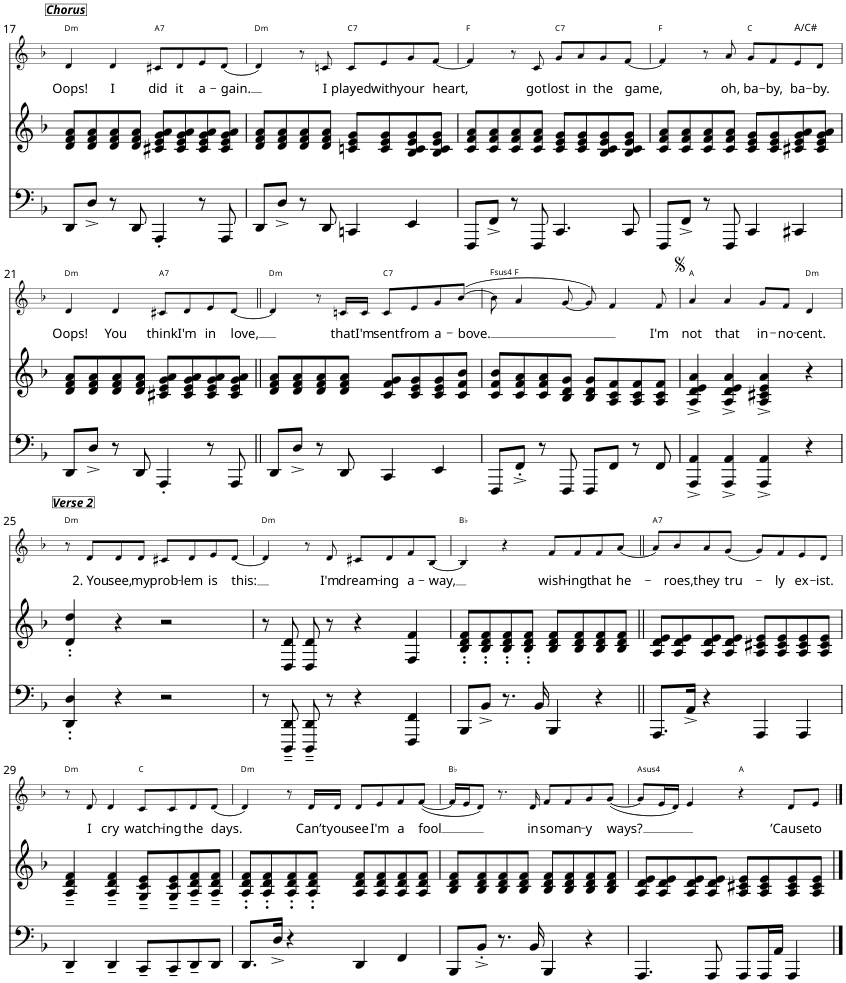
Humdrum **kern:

**kern	**kern	**kern	**text	**harte
*part3	*part2	*part1	*part1	*part1
*staff3	*staff2	*staff1	*staff1	*
*I"Piano	*I"Piano	*I"Piano	*	*
*I'Pno	*I'Pno	*I'Pno	*	*
!!LO:PB:g=z
*clefF4	*clefG2	*clefG2	*	*
*k[b-]	*k[b-]	*k[b-]	*	*
*M4/4	*M4/4	*M4/4	*	*
=17	=17	=17	=17	=17
!	!	!LO:TX:a:Bi:t=Chorus	!	!
!	!	!	!LO:LY:b	!LO:H:kt=m
8DD/L	8d/ 8f/ 8a/L	4d/	Oops!	D:min
8D^/J	8d/ 8f/ 8a/	.	.	.
!	!	!	!LO:LY:b	!
8r	8d/ 8f/ 8a/	4d/	I	.
8DD/	8d/ 8f/ 8a/J	.	.	.
!	!	!	!LO:LY:b	!LO:H:kt=7
4AAA'/	8c#X/ 8e/ 8g/ 8a/L	8c#X/L	did	A:7
!	!	!	!LO:LY:b	!
.	8c#/ 8e/ 8g/ 8a/	8d/	it	.
!	!	!	!LO:LY:b	!
8r	8c#/ 8e/ 8g/ 8a/	8e/	a-	.
!	!	!	!LO:LY:b	!
8AAA/	8c#/ 8e/ 8g/ 8a/J	(8d/J	-gain.	.
=18	=18	=18	=18	=18
!	!	!	!	!LO:H:kt=m
8DD/L	8d/ 8f/ 8a/L	4d/)	.	D:min
8D^/J	8d/ 8f/ 8a/	.	.	.
8r	8d/ 8f/ 8a/	8r	.	.
!	!	!	!LO:LY:b	!
8DD/	8d/ 8f/ 8a/J	8cn/	I	.
!	!	!	!LO:LY:b	!LO:H:kt=7
4CCn/	8cn/ 8e/ 8g/L	8c/L	played	C:7
!	!	!	!LO:LY:b	!
.	8c/ 8e/ 8g/	8e/	with	.
!	!	!	!LO:LY:b	!
4EE/	8B-/ 8c/ 8e/ 8g/	8g/	your	.
!	!	!	!LO:LY:b	!
.	8B-/ 8c/ 8e/ 8g/J	[8f/J	heart,	.
=19	=19	=19	=19	=19
8FFF/L	8c/ 8f/ 8a/L	4f/]	.	F:maj
8FF^/J	8c/ 8f/ 8a/	.	.	.
8r	8c/ 8f/ 8a/	8r	.	.
!	!	!	!LO:LY:b	!
8FFF/	8c/ 8f/ 8a/J	8c/	got	.
!	!	!	!LO:LY:b	!LO:H:kt=7
4.CC/	8c/ 8e/ 8g/L	8g/L	lost	C:7
!	!	!	!LO:LY:b	!
.	8c/ 8e/ 8g/	8a/	in	.
!	!	!	!LO:LY:b	!
.	8B-/ 8c/ 8e/ 8g/	8g/	the	.
!	!	!	!LO:LY:b	!
8CC/	8B-/ 8c/ 8e/ 8g/J	[8f/J	game,	.
=20	=20	=20	=20	=20
8FFF/L	8c/ 8f/ 8a/L	4f/]	.	F:maj
8FF^/J	8c/ 8f/ 8a/	.	.	.
8r	8c/ 8f/ 8a/	8r	.	.
!	!	!	!LO:LY:b	!
8FFF/	8c/ 8f/ 8a/J	8a/	oh,	.
!	!	!	!LO:LY:b	!
4CC/	8c/ 8e/ 8g/L	8g/L	ba-	C:maj
!	!	!	!LO:LY:b	!
.	8c/ 8e/ 8g/	8f/	-by,	.
!	!	!LO:TX:a:t=A/C#	!	!
!	!	!	!LO:LY:b	!
4CC#X/	8c#X/ 8e/ 8g/ 8a/	8e/	ba-	.
!	!	!	!LO:LY:b	!
.	8c#/ 8e/ 8g/ 8a/J	8d/J	-by.	.
!!LO:LB:g=z
=21	=21	=21	=21	=21
!	!	!	!LO:LY:b	!LO:H:kt=m
8DD/L	8d/ 8f/ 8a/L	4d/	-Oops!	D:min
8D^/J	8d/ 8f/ 8a/	.	.	.
!	!	!	!LO:LY:b	!
8r	8d/ 8f/ 8a/	4d/	You	.
8DD/	8d/ 8f/ 8a/J	.	.	.
!	!	!	!LO:LY:b	!LO:H:kt=7
4AAA'/	8c#X/ 8e/ 8g/ 8a/L	8c#X/L	think	A:7
!	!	!	!LO:LY:b	!
.	8c#/ 8e/ 8g/ 8a/	8d/	I'm	.
!	!	!	!LO:LY:b	!
8r	8c#/ 8e/ 8g/ 8a/	8e/	in	.
!	!	!	!LO:LY:b	!
8AAA/	8c#/ 8e/ 8g/ 8a/J	[8d/J	love,	.
=22||	=22||	=22||	=22||	=22||
!	!	!	!	!LO:H:kt=m
8DD/L	8d/ 8f/ 8a/L	4d/]	.	D:min
8D^/J	8d/ 8f/ 8a/	.	.	.
8r	8d/ 8f/ 8a/	8r	.	.
!	!	!	!LO:LY:b	!
8DD/	8d/ 8f/ 8a/J	16cn/LL	that	.
!	!	!	!LO:LY:b	!
.	.	16c/JJ	I'm	.
!	!	!	!LO:LY:b	!LO:H:kt=7
4CC/	8c/ 8f/ 8g/L	8c/L	sent	C:7
!	!	!	!LO:LY:b	!
.	8c/ 8e/ 8g/	8e/	from	.
!	!	!	!LO:LY:b	!
4EE/	8c/ 8e/ 8g/	8g/	a-	.
!	!	!	!LO:LY:b	!
.	8c/ 8f/ 8b-/J	([8b-/J	-bove.	.
=23	=23	=23	=23	=23
!	!	!	!	!LO:H:kt=4
8FFF/L	8c/ 8f/ 8b-/L	8b-\]	.	F:sus4
8FF'^/J	8c/ 8f/ 8a/	4a/	.	F:maj
8r	8c/ 8f/ 8a/	.	.	.
8FFF/	8B-/ 8d/ 8g/J	[8g/	.	.
8FFF/L	8B-/ 8d/ 8g/L	8g/])	.	.
8FF/J	8A/ 8c/ 8f/	4f/	.	.
8r	8A/ 8c/ 8f/	.	.	.
!	!	!	!LO:LY:b	!
8FF/	8A/ 8c/ 8f/J	8f/	I'm	.
=24	=24	=24	=24	=24
!	!	!	!LO:LY:b	!
4AAA/^ 4AA/^	4A/^ 4d/^ 4e/^ 4a/^	4a/	not	A:maj
!	!	!	!LO:LY:b	!
4AAA/^ 4AA/^	4A/^ 4d/^ 4e/^ 4a/^	4a/	that	.
!	!	!	!LO:LY:b	!
4AAA/^ 4AA/^	4A/^ 4c#X/^ 4e/^ 4a/^	8g/L	in-	.
!	!	!	!LO:LY:b	!
.	.	8f/J	-no-	.
!	!	!	!LO:LY:b	!LO:H:kt=m
4r	4r	4d/	-cent.	D:min
!!LO:LB:g=z
=25	=25	=25	=25	=25
!	!	!LO:TX:a:Bi:t=Verse 2	!	!LO:H:kt=m
4DD/' 4D/'	4d/' 4dd/'	8r	.	D:min
!	!	!	!LO:LY:b	!
.	.	8d/L	-2. You	.
!	!	!	!LO:LY:b	!
4r	4r	8d/	see,	.
!	!	!	!LO:LY:b	!
.	.	8d/J	my	.
!	!	!	!LO:LY:b	!
2r	2r	8c#X/L	prob-	.
!	!	!	!LO:LY:b	!
.	.	8d/	-lem	.
!	!	!	!LO:LY:b	!
.	.	8e/	is	.
!	!	!	!LO:LY:b	!
.	.	[8d/J	this:	.
=26	=26	=26	=26	=26
!	!	!	!	!LO:H:kt=m
8r	8r	4d/]	.	D:min
8DDD/~ 8DD/~	8D/ 8d/	.	.	.
8DDD/~ 8DD/~	8D/ 8d/	8r	.	.
!	!	!	!LO:LY:b	!
8r	8r	8d/	I'm	.
!	!	!	!LO:LY:b	!
4r	4r	8c#X/L	dream-	.
!	!	!	!LO:LY:b	!
.	.	8d/	-ing	.
!	!	!	!LO:LY:b	!
4FFF/ 4FF/	4F/ 4f/	8f/	-a-	.
!	!	!	!LO:LY:b	!
.	.	[8B-/J	-way,	.
=27	=27	=27	=27	=27
8BBB-/L	8B-/' 8d/' 8f/'L	4B-/]	.	Bb:maj
8BB-^/J	8B-/' 8d/' 8f/'	.	.	.
8.r	8B-/' 8d/' 8f/'	4r	.	.
.	8B-/' 8d/' 8f/'J	.	.	.
16BB-/	.	.	.	.
!	!	!	!LO:LY:b	!
4BBB-/	8B-/ 8d/ 8f/L	8f/L	wish-	.
!	!	!	!LO:LY:b	!
.	8B-/ 8d/ 8f/	8f/	-ing	.
!	!	!	!LO:LY:b	!
4r	8B-/ 8d/ 8f/	8f/	that	.
!	!	!	!LO:LY:b	!
.	8B-/ 8d/ 8f/J	(8a/J	he-	.
=28||	=28||	=28||	=28||	=28||
!	!	!	!	!LO:H:kt=7
8.AAA/L	8A/ 8d/ 8e/L	8a/L)	.	A:7
!	!	!	!LO:LY:b	!
.	8A/ 8d/ 8e/	8b-/	-roes,	.
16AA^/Jk	.	.	.	.
!	!	!	!LO:LY:b	!
4r	8A/ 8d/ 8e/	8a/	they	.
!	!	!	!LO:LY:b	!
.	8A/ 8d/ 8e/J	(8g/J	tru-	.
4AAA/	8A/ 8c#X/ 8e/L	8g/L)	.	.
!	!	!	!LO:LY:b	!
.	8A/ 8c#/ 8e/	8f/	-ly	.
!	!	!	!LO:LY:b	!
4AAA/	8A/ 8c#/ 8e/	8e/	ex-	.
!	!	!	!LO:LY:b	!
.	8A/ 8c#/ 8e/J	8d/J	-ist.	.
!!LO:LB:g=z
=29	=29	=29	=29	=29
!	!	!	!	!LO:H:kt=m
4DD~/	4A/~ 4d/~ 4f/~	8r	.	D:min
!	!	!	!LO:LY:b	!
.	.	8d/	-I	.
!	!	!	!LO:LY:b	!
4DD~/	4A/~ 4d/~ 4f/~	4d/	cry	.
!	!	!	!LO:LY:b	!
8CC~/L	8G/~ 8c/~ 8e/~L	8c/L	watch-	C:maj
!	!	!	!LO:LY:b	!
8CC~/	8G/~ 8c/~ 8e/~	8c/	-ing	.
!	!	!	!LO:LY:b	!
8DD~/	8A/~ 8d/~ 8f/~	8d/	-the	.
!	!	!	!LO:LY:b	!
8DD/J	8A/~ 8d/~ 8f/~J	(8d/J	days.	.
=30	=30	=30	=30	=30
!	!	!	!	!LO:H:kt=m
8.DD/L	8A/' 8d/' 8f/'L	4d/)	.	D:min
.	8A/' 8d/' 8f/'	.	.	.
16D^/Jk	.	.	.	.
4r	8A/' 8d/' 8f/'	8r	.	.
!	!	!	!LO:LY:b	!
.	8A/' 8d/' 8f/'J	16d/LL	Can’t	.
!	!	!	!LO:LY:b	!
.	.	16d/JJ	you	.
!	!	!	!LO:LY:b	!
4DD/	8A/ 8d/ 8f/L	8d/L	see	.
!	!	!	!LO:LY:b	!
.	8A/ 8d/ 8f/	8e/	I'm	.
!	!	!	!LO:LY:b	!
4FF/	8A/ 8d/ 8f/	8f/	a	.
!	!	!	!LO:LY:b	!
.	8A/ 8d/ 8f/J	([8f/J	fool	.
=31	=31	=31	=31	=31
8BBB-/L	8B-/ 8d/ 8f/L	16f/LL]	.	Bb:maj
.	.	16e/J	.	.
8BB-'^/J	8B-/ 8d/ 8f/	8d/J)	.	.
8.r	8B-/ 8d/ 8f/	8.r	.	.
.	8B-/ 8d/ 8f/J	.	.	.
!	!	!	!LO:LY:b	!
16BB-/	.	16d/	in	.
!	!	!	!LO:LY:b	!
4BBB-/	8B-/ 8d/ 8f/L	8f/L	so	.
!	!	!	!LO:LY:b	!
.	8B-/ 8d/ 8f/	8f/	man-	.
!	!	!	!LO:LY:b	!
4r	8B-/ 8d/ 8f/	8g/	-y	.
!	!	!	!LO:LY:b	!
.	8B-/ 8d/ 8f/J	([8g/J	ways?	.
=32	=32	=32	=32	=32
!	!	!	!	!LO:H:kt=4
4.AAA/	8A/ 8d/ 8e/L	8g/L]	.	A:sus4
.	8A/ 8d/ 8e/	16e/L	.	.
.	.	16d/JJ)	.	.
.	8A/ 8d/ 8e/	4e/	.	.
8AAA/	8A/ 8d/ 8e/J	.	.	.
8AAA/L	8A/ 8c#X/ 8e/L	4r	.	A:maj
16AAA/L	8A/ 8c#/ 8e/	.	.	.
16AA/JJ	.	.	.	.
!	!	!	!LO:LY:b	!
4AAA/	8A/ 8c#/ 8e/	8d/L	’Cause	.
!	!	!	!LO:LY:b	!
.	8A/ 8c#/ 8e/J	8e/J	to	.
==	==	==	==	==
*-	*-	*-	*-	*-
